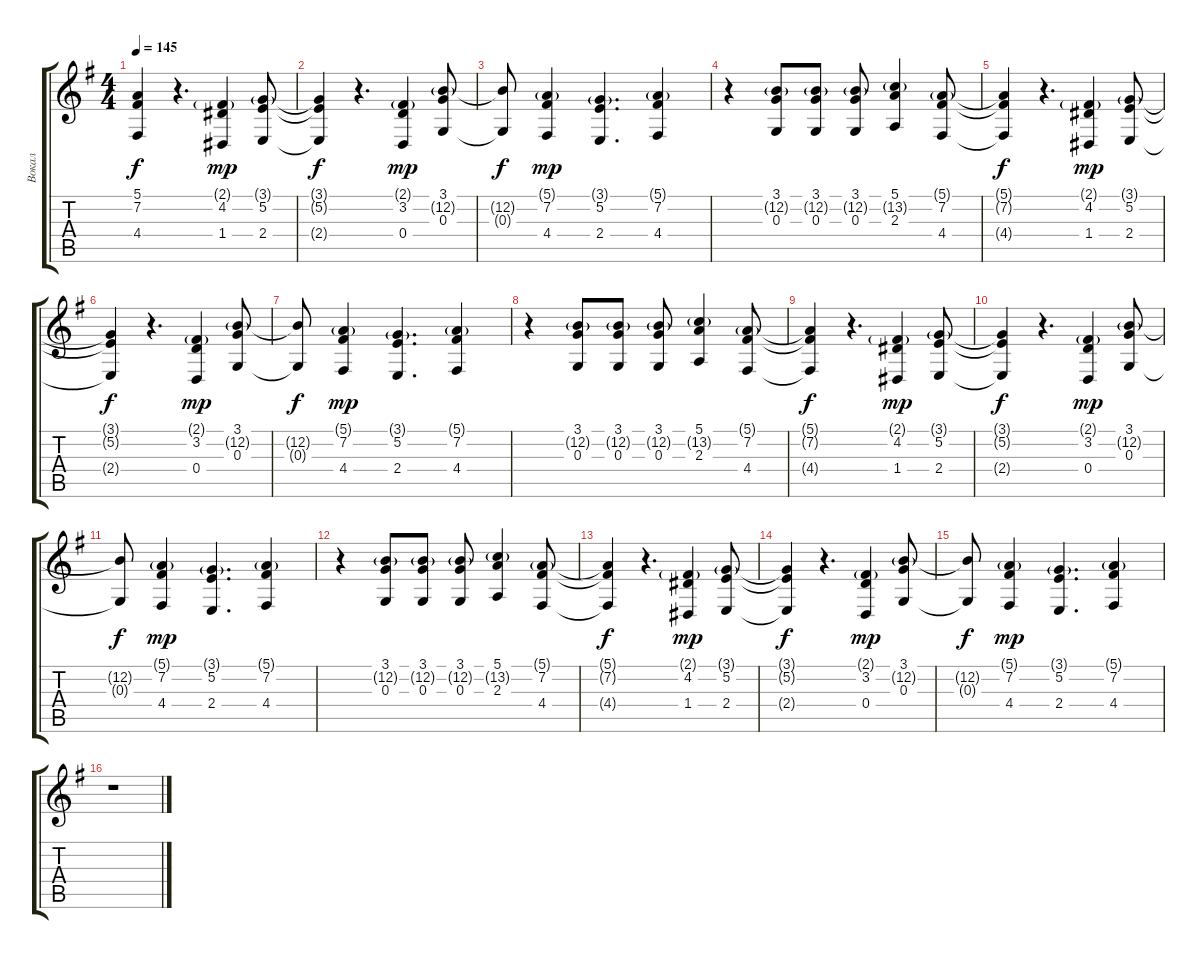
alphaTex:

\track ("Вокал" "Вокал") {instrument drawbarorgan}
\staff {score tabs}
\tuning (E4 B3 G3 D3 A2 E2) {hide}
\ts (4 4)
\tempo 145
\clef g2
\ks g
(5.1{t} 7.2{t} 4.4{t}).4{dy f} r.4{d} (2.1{g} 4.2 1.4).4{dy mp} (3.1{g} 5.2 2.4).8 |
(3.1{t} 5.2{t} 2.4{t}).4{dy f} r.4{d} (2.1{g} 3.2 0.4).4{dy mp} (3.1 12.2{g} 0.3).8 |
(12.2{t} 0.3{t}).8{dy f} (5.1{g} 7.2 4.4).4{dy mp} (3.1{g} 5.2 2.4).4{d} (5.1{g} 7.2 4.4).4 |
r.4 (3.1 12.2{g} 0.3).8 (3.1 12.2{g} 0.3).8 (3.1 12.2{g} 0.3).8 (5.1 13.2{g} 2.3).4 (5.1{g} 7.2 4.4).8 |
(5.1{t} 7.2{t} 4.4{t}).4{dy f} r.4{d} (2.1{g} 4.2 1.4).4{dy mp} (3.1{g} 5.2 2.4).8 |
(3.1{t} 5.2{t} 2.4{t}).4{dy f} r.4{d} (2.1{g} 3.2 0.4).4{dy mp} (3.1 12.2{g} 0.3).8 |
(12.2{t} 0.3{t}).8{dy f} (5.1{g} 7.2 4.4).4{dy mp} (3.1{g} 5.2 2.4).4{d} (5.1{g} 7.2 4.4).4 |
r.4 (3.1 12.2{g} 0.3).8 (3.1 12.2{g} 0.3).8 (3.1 12.2{g} 0.3).8 (5.1 13.2{g} 2.3).4 (5.1{g} 7.2 4.4).8 |
(5.1{t} 7.2{t} 4.4{t}).4{dy f} r.4{d} (2.1{g} 4.2 1.4).4{dy mp} (3.1{g} 5.2 2.4).8 |
(3.1{t} 5.2{t} 2.4{t}).4{dy f} r.4{d} (2.1{g} 3.2 0.4).4{dy mp} (3.1 12.2{g} 0.3).8 |
(12.2{t} 0.3{t}).8{dy f} (5.1{g} 7.2 4.4).4{dy mp} (3.1{g} 5.2 2.4).4{d} (5.1{g} 7.2 4.4).4 |
r.4 (3.1 12.2{g} 0.3).8 (3.1 12.2{g} 0.3).8 (3.1 12.2{g} 0.3).8 (5.1 13.2{g} 2.3).4 (5.1{g} 7.2 4.4).8 |
(5.1{t} 7.2{t} 4.4{t}).4{dy f} r.4{d} (2.1{g} 4.2 1.4).4{dy mp} (3.1{g} 5.2 2.4).8 |
(3.1{t} 5.2{t} 2.4{t}).4{dy f} r.4{d} (2.1{g} 3.2 0.4).4{dy mp} (3.1 12.2{g} 0.3).8 |
(12.2{t} 0.3{t}).8{dy f} (5.1{g} 7.2 4.4).4{dy mp} (3.1{g} 5.2 2.4).4{d} (5.1{g} 7.2 4.4).4 |
r.1
